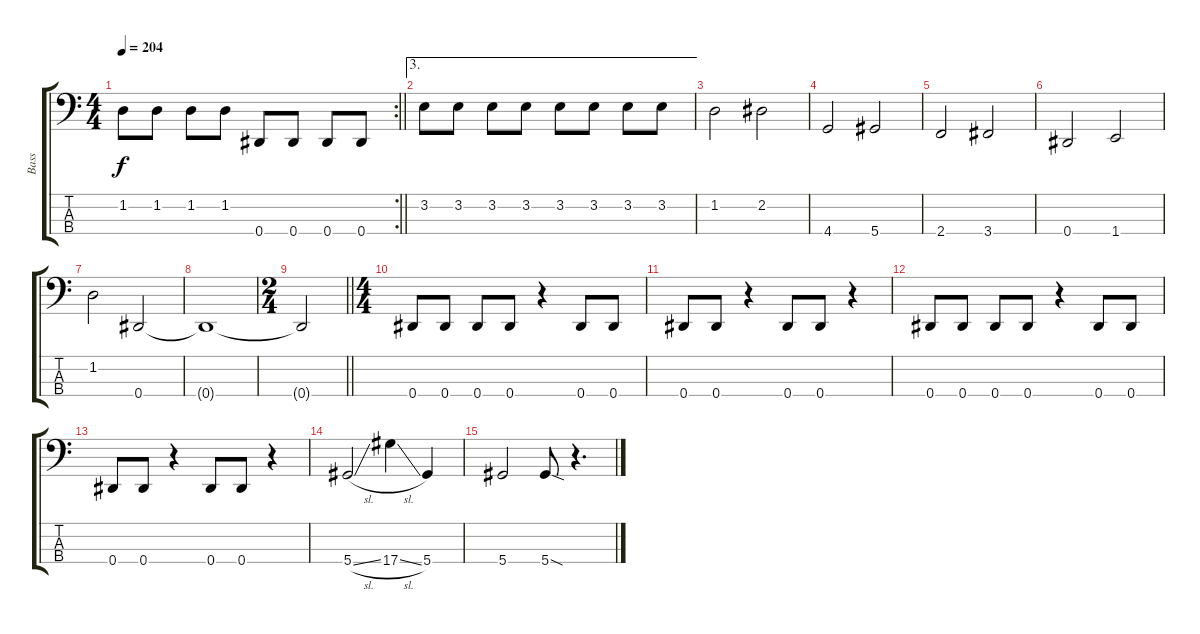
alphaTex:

\track ("Bass" "Bass") {instrument electricbasspick}
\staff {score tabs}
\tuning (Gb2 Db2 Ab1 Eb1) {hide}
\rc 2
\ts (4 4)
\tempo 204
\clef f4
\barLineRight lightlight
\ks c
1.2.8{dy f} 1.2.8 1.2.8 1.2.8 0.4.8 0.4.8 0.4.8 0.4.8 |
\ae 3
3.2.8 3.2.8 3.2.8 3.2.8 3.2.8 3.2.8 3.2.8 3.2.8 |
1.2.2 2.2.2 |
4.4.2 5.4.2 |
2.4.2 3.4.2 |
0.4.2 1.4.2 |
1.2.2 0.4.2 |
0.4{t}.1 |
\ts (2 4)
\barLineRight lightlight
0.4{t}.2 |
\ts (4 4)
0.4.8 0.4.8 0.4.8 0.4.8 r.4 0.4.8 0.4.8 |
0.4.8 0.4.8 r.4 0.4.8 0.4.8 r.4 |
0.4.8 0.4.8 0.4.8 0.4.8 r.4 0.4.8 0.4.8 |
0.4.8 0.4.8 r.4 0.4.8 0.4.8 r.4 |
5.4{sl}.2 17.4{sl}.4 5.4.4 |
5.4.2 5.4{sod}.8 r.4{d}
